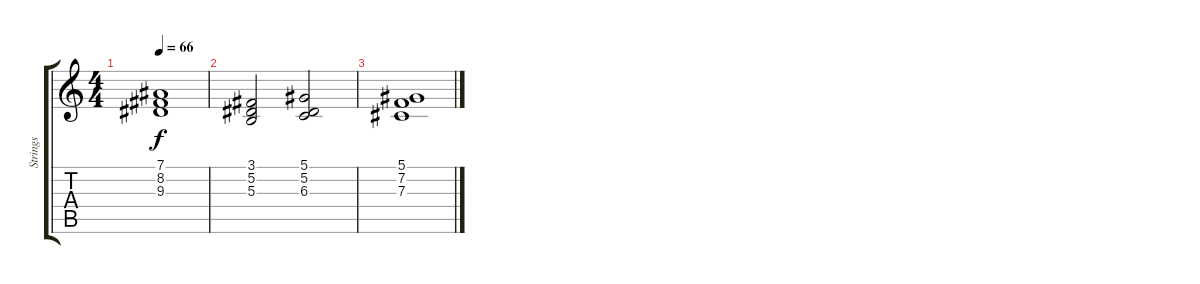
\track ("Strings" "Strings") {instrument synthstrings1}
\staff {score tabs}
\tuning (Eb4 Bb3 Gb3 Db3 Ab2 Eb2) {hide}
\ts (4 4)
\tempo 66
\clef g2
\ks c
(7.1 8.2 9.3).1{dy f volume 1} |
(3.1 5.2 5.3).2{volume 0} (5.1 5.2 6.3).2 |
(5.1 7.2 7.3).1{volume 0}
